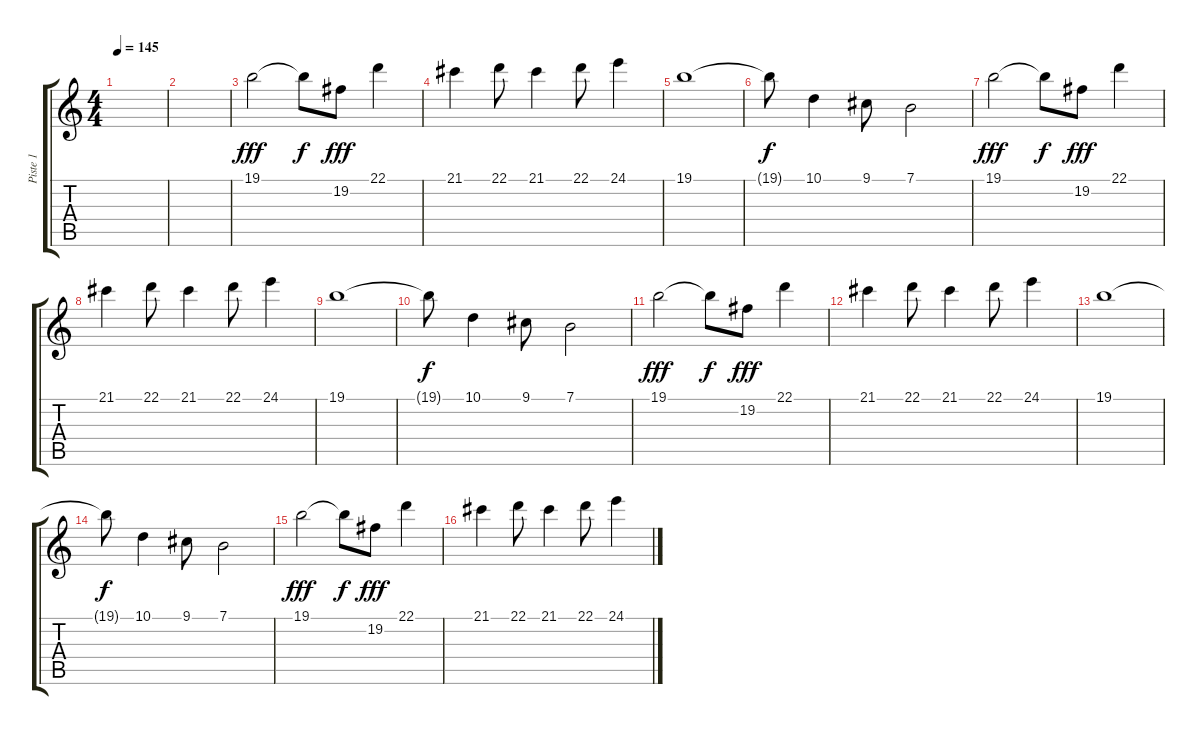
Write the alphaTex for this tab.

\track ("Piste 1" "Piste 1") {instrument stringensemble1}
\staff {score tabs}
\tuning (E4 B3 G3 D3 A2 E2) {hide}
\ts (4 4)
\tempo 145
\clef g2
\ks c
|
|
19.1.2{dy fff volume 15} 19.1{t}.8{dy f} 19.2.8{dy fff} 22.1.4 |
21.1.4 22.1.8 21.1.4 22.1.8 24.1.4 |
19.1.1 |
19.1{t}.8{dy f} 10.1.4 9.1.8 7.1.2 |
19.1.2{dy fff volume 15} 19.1{t}.8{dy f} 19.2.8{dy fff} 22.1.4 |
21.1.4 22.1.8 21.1.4 22.1.8 24.1.4 |
19.1.1 |
19.1{t}.8{dy f} 10.1.4 9.1.8 7.1.2 |
19.1.2{dy fff volume 15} 19.1{t}.8{dy f} 19.2.8{dy fff} 22.1.4 |
21.1.4 22.1.8 21.1.4 22.1.8 24.1.4 |
19.1.1 |
19.1{t}.8{dy f} 10.1.4 9.1.8 7.1.2 |
19.1.2{dy fff volume 15} 19.1{t}.8{dy f} 19.2.8{dy fff} 22.1.4 |
21.1.4 22.1.8 21.1.4 22.1.8 24.1.4
